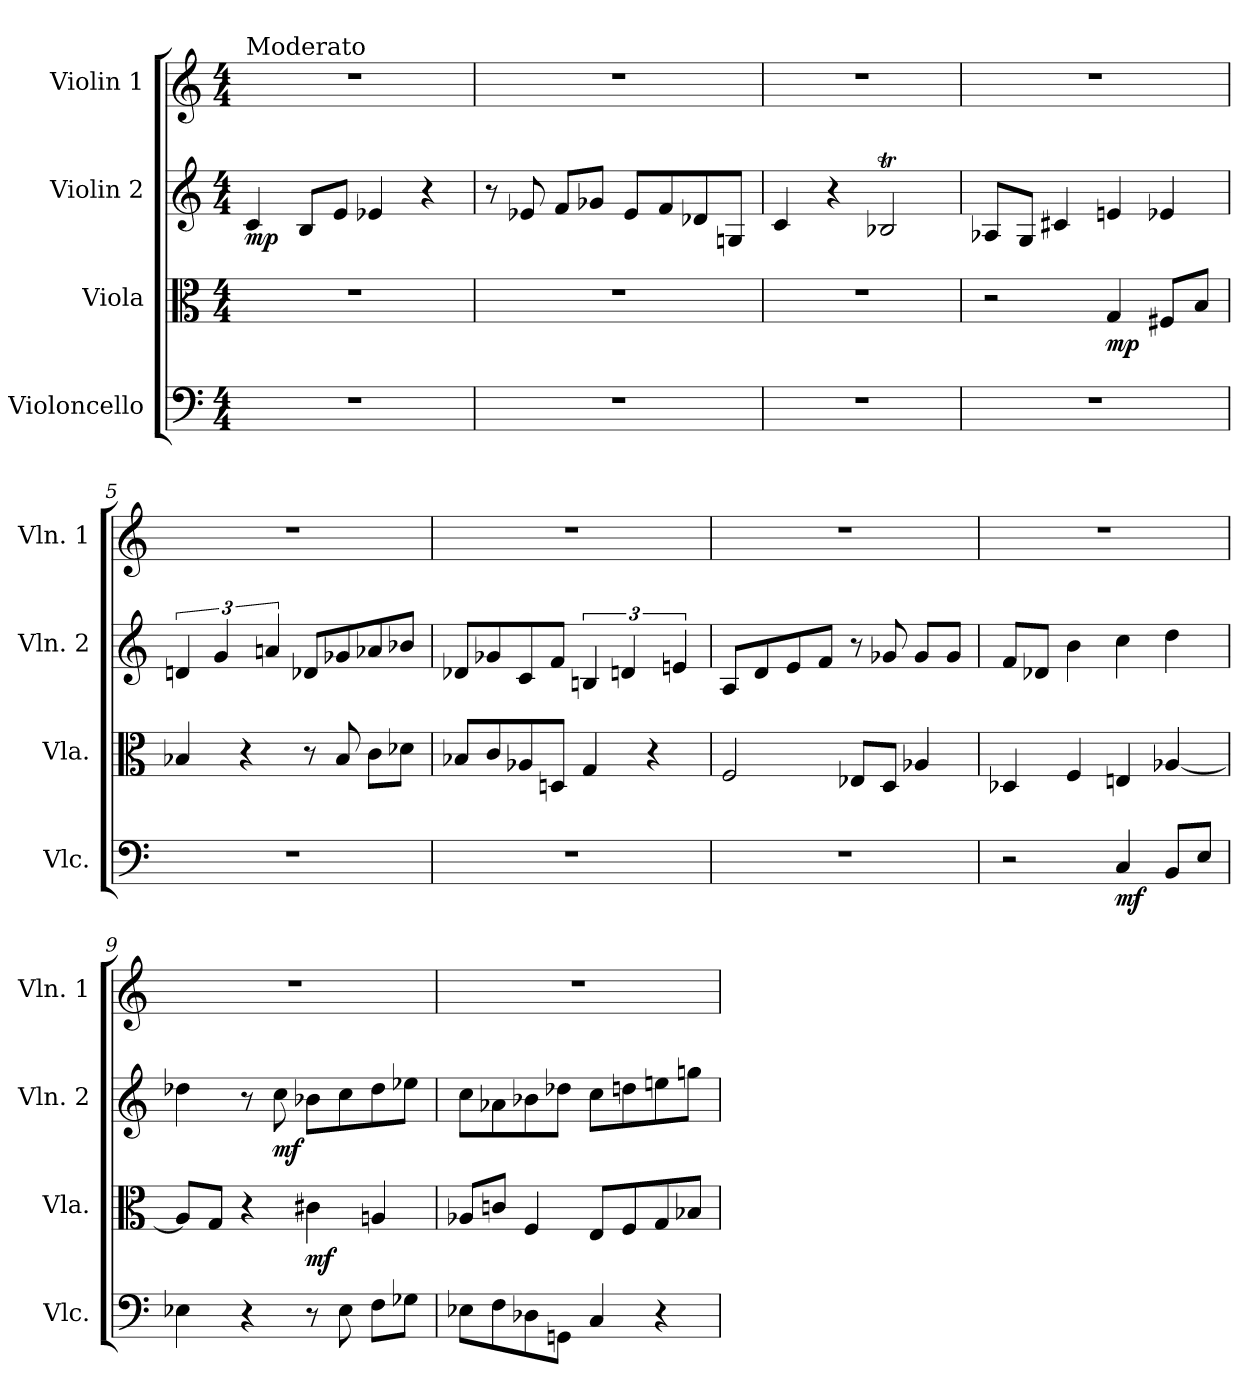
**kern	**dynam	**kern	**dynam	**kern	**dynam	**kern
*part4	*part4	*part3	*part3	*part2	*part2	*part1
*staff4	*staff4	*staff3	*staff3	*staff2	*staff2	*staff1
*I"Violoncello	*	*I"Viola	*	*I"Violin 2	*	*I"Violin 1
*I'Vlc.	*	*I'Vla.	*	*I'Vln. 2	*	*I'Vln. 1
*clefF4	*	*clefC3	*	*clefG2	*	*clefG2
*k[]	*	*k[]	*	*k[]	*	*k[]
*C:	*	*C:	*	*C:	*	*C:
*M4/4	*	*M4/4	*	*M4/4	*	*M4/4
*MM112	*	*MM112	*	*MM112	*	*MM112
=1	=1	=1	=1	=1	=1	=1
!	!	!	!	!	!	!LO:TX:a:t=Moderato
!	!	!	!	!	!LO:DY:b	!
1r	.	1r	.	4c/	mp	1r
.	.	.	.	8B/L	.	.
.	.	.	.	8e/J	.	.
.	.	.	.	4e-X/	.	.
.	.	.	.	4r	.	.
=2	=2	=2	=2	=2	=2	=2
1r	.	1r	.	8r	.	1r
.	.	.	.	8e-X/	.	.
.	.	.	.	8f/L	.	.
.	.	.	.	8g-X/J	.	.
.	.	.	.	8e-/L	.	.
.	.	.	.	8f/	.	.
.	.	.	.	8d-X/	.	.
.	.	.	.	8Gn/J	.	.
=3	=3	=3	=3	=3	=3	=3
1r	.	1r	.	4c/	.	1r
.	.	.	.	4r	.	.
.	.	.	.	2B-XT/	.	.
=4	=4	=4	=4	=4	=4	=4
1r	.	2r	.	8A-X/L	.	1r
.	.	.	.	8G/J	.	.
.	.	.	.	4c#X/	.	.
!	!	!	!LO:DY:b	!	!	!
.	.	4G/	mp	4en/	.	.
.	.	8F#X/L	.	4e-X/	.	.
.	.	8B/J	.	.	.	.
=5	=5	=5	=5	=5	=5	=5
1r	.	4B-X/	.	6dn/	.	1r
.	.	.	.	6g/	.	.
.	.	4r	.	.	.	.
.	.	.	.	6an/	.	.
.	.	8r	.	8d-X/L	.	.
.	.	8B-/	.	8g-X/	.	.
.	.	8c\L	.	8a-X/	.	.
.	.	8d-X\J	.	8b-X/J	.	.
!!LO:PB:g=z
=6	=6	=6	=6	=6	=6	=6
1r	.	8B-X/L	.	8d-X/L	.	1r
.	.	8c/	.	8g-X/	.	.
.	.	8A-X/	.	8c/	.	.
.	.	8Dn/J	.	8f/J	.	.
.	.	4G/	.	6Bn/	.	.
.	.	.	.	6dn/	.	.
.	.	4r	.	.	.	.
.	.	.	.	6en/	.	.
=7	=7	=7	=7	=7	=7	=7
1r	.	2F/	.	8A/L	.	1r
.	.	.	.	8d/	.	.
.	.	.	.	8e/	.	.
.	.	.	.	8f/J	.	.
.	.	8E-X/L	.	8r	.	.
.	.	8D/J	.	8g-X/	.	.
.	.	4A-X/	.	8g-/L	.	.
.	.	.	.	8g-/J	.	.
=8	=8	=8	=8	=8	=8	=8
2r	.	4D-X/	.	8f/L	.	1r
.	.	.	.	8d-X/J	.	.
.	.	4F/	.	4b\	.	.
!	!LO:DY:b	!	!	!	!	!
4C/	mf	4En/	.	4cc\	.	.
8BB/L	.	[4A-X/	.	4dd\	.	.
8E/J	.	.	.	.	.	.
=9	=9	=9	=9	=9	=9	=9
4E-X\	.	8A-/L]	.	4dd-X\	.	1r
.	.	8G/J	.	.	.	.
4r	.	4r	.	8r	.	.
!	!	!	!	!	!LO:DY:b	!
.	.	.	.	8cc\	mf	.
!	!	!	!LO:DY:b	!	!	!
8r	.	4c#X\	mf	8b-X\L	.	.
8E-\	.	.	.	8cc\	.	.
8F\L	.	4An/	.	8dd-\	.	.
8G-X\J	.	.	.	8ee-X\J	.	.
=10	=10	=10	=10	=10	=10	=10
8E-X\L	.	8A-X/L	.	8cc\L	.	1r
8F\	.	8cn/J	.	8a-X\	.	.
8D-X\	.	4F/	.	8b-X\	.	.
8GGn\J	.	.	.	8dd-X\J	.	.
4C/	.	8E/L	.	8cc\L	.	.
.	.	8F/	.	8ddn\	.	.
4r	.	8G/	.	8een\	.	.
.	.	8B-X/J	.	8ggn\J	.	.
=	=	=	=	=	=	=
*-	*-	*-	*-	*-	*-	*-
